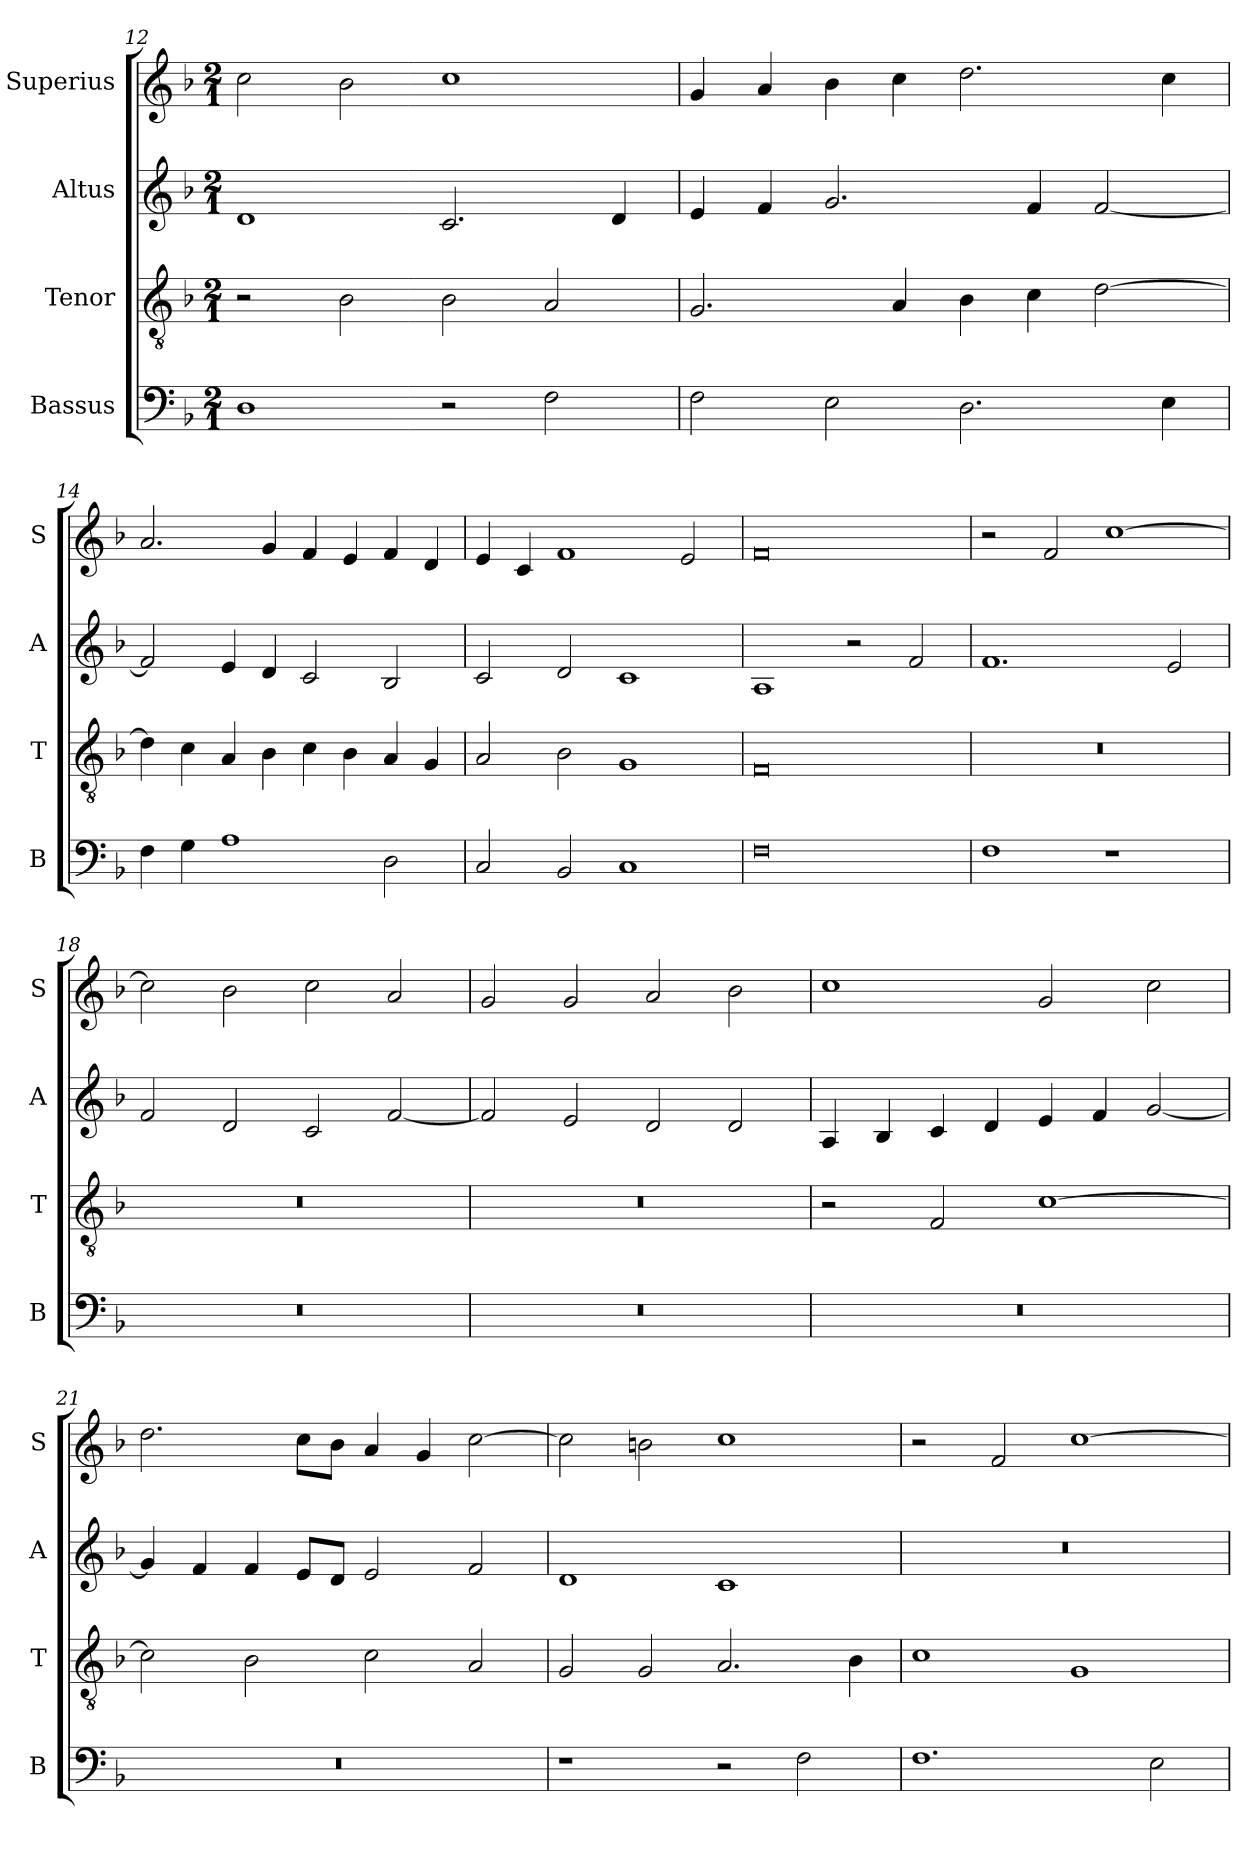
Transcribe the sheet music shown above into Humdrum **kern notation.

**kern	**kern	**kern	**kern
*part4	*part3	*part2	*part1
*staff4	*staff3	*staff2	*staff1
*I"Bassus	*I"Tenor	*I"Altus	*I"Superius
*I'B	*I'T	*I'A	*I'S
*clefF4	*clefGv2	*clefG2	*clefG2
*k[b-]	*k[b-]	*k[b-]	*k[b-]
*d:	*d:	*d:	*d:
*M2/1	*M2/1	*M2/1	*M2/1
=12	=12	=12	=12
1D	2r	1d	2cc
.	2B-	.	2b-
2r	2B-	2.c	1cc
2F	2A	.	.
.	.	4d	.
=13	=13	=13	=13
2F	2.G	4e	4g
.	.	4f	4a
2E	.	2.g	4b-
.	4A	.	4cc
2.D	4B-	.	2.dd
.	4c	4f	.
.	[2d	[2f	.
4E	.	.	4cc
=14	=14	=14	=14
4F	4d]	2f]	2.a
4G	4c	.	.
1A	4A	4e	.
.	4B-	4d	4g
.	4c	2c	4f
.	4B-	.	4e
2D	4A	2B-	4f
.	4G	.	4d
=15	=15	=15	=15
2C	2A	2c	4e
.	.	.	4c
2BB-	2B-	2d	1f
1C	1G	1c	.
.	.	.	2e
=16	=16	=16	=16
0F	0F	1A	0f
.	.	2r	.
.	.	2f	.
=17	=17	=17	=17
1F	0r	1.f	2r
.	.	.	2f
1r	.	.	[1cc
.	.	2e	.
=18	=18	=18	=18
0r	0r	2f	2cc]
.	.	2d	2b-
.	.	2c	2cc
.	.	[2f	2a
=19	=19	=19	=19
0r	0r	2f]	2g
.	.	2e	2g
.	.	2d	2a
.	.	2d	2b-
=20	=20	=20	=20
0r	2r	4A	1cc
.	.	4B-	.
.	2F	4c	.
.	.	4d	.
.	[1c	4e	2g
.	.	4f	.
.	.	[2g	2cc
=21	=21	=21	=21
0r	2c]	4g]	2.dd
.	.	4f	.
.	2B-	4f	.
.	.	8eL	8ccL
.	.	8dJ	8b-J
.	2c	2e	4a
.	.	.	4g
.	2A	2f	[2cc
=22	=22	=22	=22
1r	2G	1d	2cc]
.	2G	.	2bn
2r	2.A	1c	1cc
2F	.	.	.
.	4B-	.	.
=23	=23	=23	=23
1.F	1c	0r	2r
.	.	.	2f
.	1G	.	[1cc
2E	.	.	.
=	=	=	=
*-	*-	*-	*-
